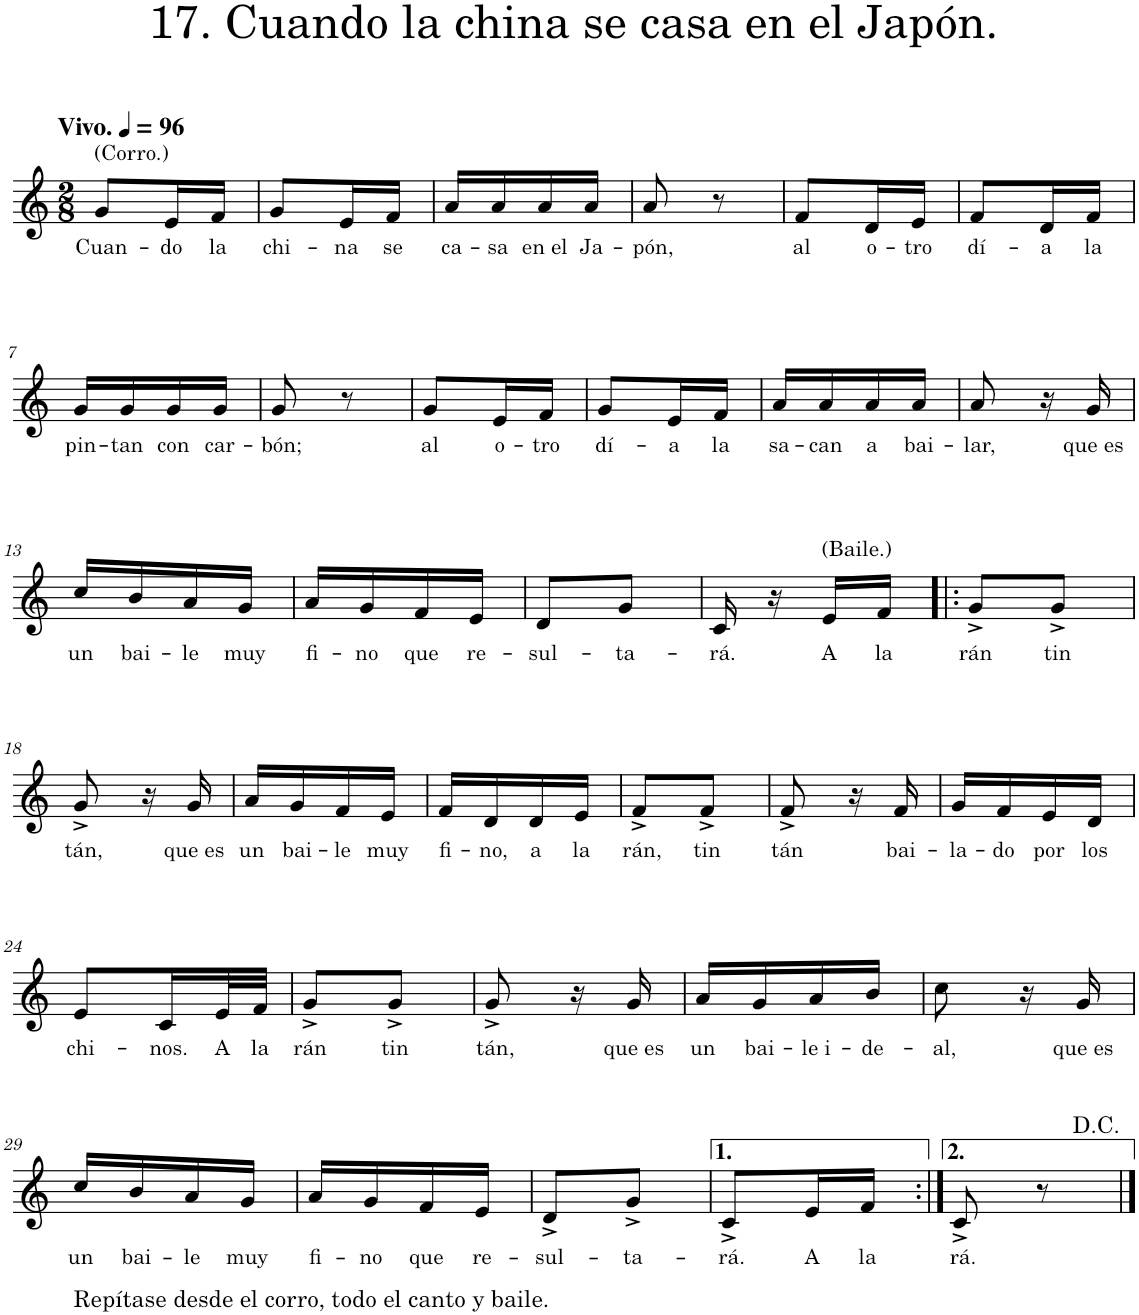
**kern	**text
*part1	*part1
*staff1	*staff1
*I"Piano	*
*I'Pno.	*
*clefG2	*
*k[]	*
*M2/8	*
*MM96	*
=1	=1
!LO:TX:a:t=(Corro.)	!
!LO:TX:a:B:t=Vivo.	!
!	!LO:LY:b
8g/L	Cuan-
!	!LO:LY:b
16e/L	-do
!	!LO:LY:b
16f/JJ	la
=2	=2
!	!LO:LY:b
8g/L	chi-
!	!LO:LY:b
16e/L	-na
!	!LO:LY:b
16f/JJ	se
=3	=3
!	!LO:LY:b
16a/LL	ca-
!	!LO:LY:b
16a/	-sa
!	!LO:LY:b
16a/	en el
!	!LO:LY:b
16a/JJ	Ja-
=4	=4
!	!LO:LY:b
8a/	-pón,
8r	.
=5	=5
!	!LO:LY:b
8f/L	al
!	!LO:LY:b
16d/L	o-
!	!LO:LY:b
16e/JJ	-tro
=6	=6
!	!LO:LY:b
8f/L	dí-
!	!LO:LY:b
16d/L	-a
!	!LO:LY:b
16f/JJ	la
!!LO:LB:g=z
=7	=7
!	!LO:LY:b
16g/LL	pin-
!	!LO:LY:b
16g/	-tan
!	!LO:LY:b
16g/	con
!	!LO:LY:b
16g/JJ	car-
=8	=8
!	!LO:LY:b
8g/	-bón;
8r	.
=9	=9
!	!LO:LY:b
8g/L	al
!	!LO:LY:b
16e/L	o-
!	!LO:LY:b
16f/JJ	-tro
=10	=10
!	!LO:LY:b
8g/L	dí-
!	!LO:LY:b
16e/L	-a
!	!LO:LY:b
16f/JJ	la
=11	=11
!	!LO:LY:b
16a/LL	sa-
!	!LO:LY:b
16a/	-can
!	!LO:LY:b
16a/	a
!	!LO:LY:b
16a/JJ	bai-
=12	=12
!	!LO:LY:b
8a/	-lar,
16r	.
!	!LO:LY:b
16g/	que es
!!LO:LB:g=z
=13	=13
!	!LO:LY:b
16cc/LL	un
!	!LO:LY:b
16b/	bai-
!	!LO:LY:b
16a/	-le
!	!LO:LY:b
16g/JJ	muy
=14	=14
!	!LO:LY:b
16a/LL	fi-
!	!LO:LY:b
16g/	-no
!	!LO:LY:b
16f/	que
!	!LO:LY:b
16e/JJ	re-
=15	=15
!	!LO:LY:b
8d/L	-sul-
!	!LO:LY:b
8g/J	-ta-
=16	=16
!	!LO:LY:b
16c/	-rá.
16r	.
!LO:TX:a:t=(Baile.)	!
!	!LO:LY:b
16e/LL	A
!	!LO:LY:b
16f/JJ	la
=17!|:	=17!|:
!	!LO:LY:b
8g^/L	rán
!	!LO:LY:b
8g^/J	tin
!!LO:LB:g=z
=18	=18
!	!LO:LY:b
8g^/	tán,
16r	.
!	!LO:LY:b
16g/	que es
=19	=19
!	!LO:LY:b
16a/LL	un
!	!LO:LY:b
16g/	bai-
!	!LO:LY:b
16f/	-le
!	!LO:LY:b
16e/JJ	muy
=20	=20
!	!LO:LY:b
16f/LL	fi-
!	!LO:LY:b
16d/	-no,
!	!LO:LY:b
16d/	a
!	!LO:LY:b
16e/JJ	la
=21	=21
!	!LO:LY:b
8f^/L	rán,
!	!LO:LY:b
8f^/J	tin
=22	=22
!	!LO:LY:b
8f^/	tán
16r	.
!	!LO:LY:b
16f/	bai-
=23	=23
!	!LO:LY:b
16g/LL	-la-
!	!LO:LY:b
16f/	-do
!	!LO:LY:b
16e/	por
!	!LO:LY:b
16d/JJ	los
!!LO:LB:g=z
=24	=24
!	!LO:LY:b
8e/L	chi-
!	!LO:LY:b
16c/L	-nos.
!	!LO:LY:b
32e/L	A
!	!LO:LY:b
32f/JJJ	la
=25	=25
!	!LO:LY:b
8g^/L	rán
!	!LO:LY:b
8g^/J	tin
=26	=26
!	!LO:LY:b
8g^/	tán,
16r	.
!	!LO:LY:b
16g/	que es
=27	=27
!	!LO:LY:b
16a/LL	un
!	!LO:LY:b
16g/	bai-
!	!LO:LY:b
16a/	-le i-
!	!LO:LY:b
16b/JJ	-de-
=28	=28
!	!LO:LY:b
8cc\	-al,
16r	.
!	!LO:LY:b
16g/	que es
!!LO:LB:g=z
=29	=29
!LO:TX:b:t=Repítase desde el corro, todo el canto y baile.	!
!	!LO:LY:b
16cc/LL	un
!	!LO:LY:b
16b/	bai-
!	!LO:LY:b
16a/	-le
!	!LO:LY:b
16g/JJ	muy
=30	=30
!	!LO:LY:b
16a/LL	fi-
!	!LO:LY:b
16g/	-no
!	!LO:LY:b
16f/	que
!	!LO:LY:b
16e/JJ	re-
=31	=31
!	!LO:LY:b
8d^/L	-sul-
!	!LO:LY:b
8g^/J	-ta-
=32	=32
!	!LO:LY:b
8c^/L	-rá.
!	!LO:LY:b
16e/L	A
!	!LO:LY:b
16f/JJ	la
=33:|!	=33:|!
!	!LO:LY:b
8c^/	-rá.
8r	.
==	==
*-	*-
